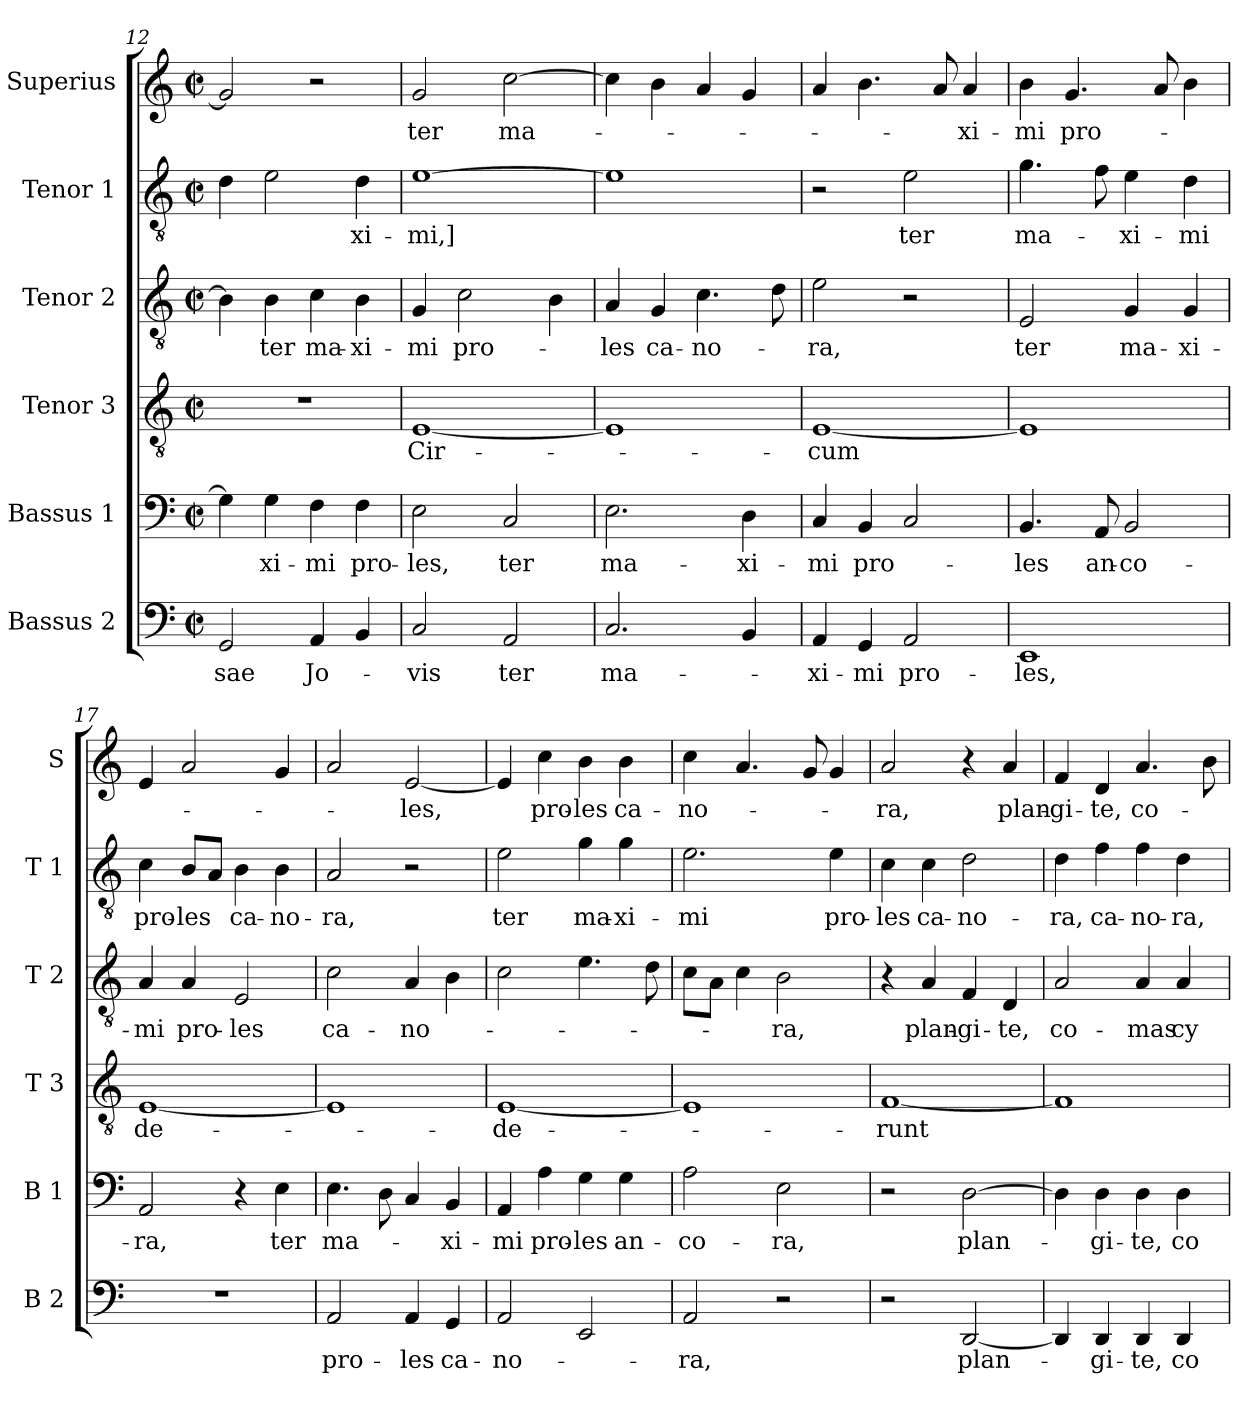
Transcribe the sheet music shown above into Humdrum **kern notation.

**kern	**text	**kern	**text	**kern	**text	**kern	**text	**kern	**text	**kern	**text
*part6	*part6	*part5	*part5	*part4	*part4	*part3	*part3	*part2	*part2	*part1	*part1
*staff6	*staff6	*staff5	*staff5	*staff4	*staff4	*staff3	*staff3	*staff2	*staff2	*staff1	*staff1
*I"Bassus 2	*	*I"Bassus 1	*	*I"Tenor 3	*	*I"Tenor 2	*	*I"Tenor 1	*	*I"Superius	*
*I'B 2	*	*I'B 1	*	*I'T 3	*	*I'T 2	*	*I'T 1	*	*I'S	*
*clefF4	*	*clefF4	*	*clefGv2	*	*clefGv2	*	*clefGv2	*	*clefG2	*
*k[]	*	*k[]	*	*k[]	*	*k[]	*	*k[]	*	*k[]	*
*C:	*	*C:	*	*C:	*	*C:	*	*C:	*	*C:	*
*M2/2	*	*M2/2	*	*M2/2	*	*M2/2	*	*M2/2	*	*M2/2	*
*met(c|)	*	*met(c|)	*	*met(c|)	*	*met(c|)	*	*met(c|)	*	*met(c|)	*
=12	=12	=12	=12	=12	=12	=12	=12	=12	=12	=12	=12
2GG/	-sae	4G\]	.	1r	.	4B\]	.	4d\	.	2g/]	.
.	.	4G\	-xi-	.	.	4B\	ter	2e\	.	.	.
4AA/	Jo-	4F\	-mi	.	.	4c\	ma-	.	.	2r	.
4BB/	.	4F\	pro-	.	.	4B\	-xi-	4d\	-xi-	.	.
!!LO:PB:g=z
=13	=13	=13	=13	=13	=13	=13	=13	=13	=13	=13	=13
2C/	-vis	2E\	-les,	[1E	Cir-	4G/	-mi	[1e	-mi,]	2g/	ter
.	.	.	.	.	.	2c\	pro-	.	.	.	.
2AA/	ter	2C/	ter	.	.	.	.	.	.	[2cc\	ma-
.	.	.	.	.	.	4B\	.	.	.	.	.
=14	=14	=14	=14	=14	=14	=14	=14	=14	=14	=14	=14
2.C/	ma-	2.E\	ma-	1E]	.	4A/	-les	1e]	.	4cc\]	.
.	.	.	.	.	.	4G/	ca-	.	.	4b\	.
.	.	.	.	.	.	4.c\	-no-	.	.	4a/	.
4BB/	.	4D\	-xi-	.	.	.	.	.	.	4g/	.
.	.	.	.	.	.	8d\	.	.	.	.	.
=15	=15	=15	=15	=15	=15	=15	=15	=15	=15	=15	=15
4AA/	-xi-	4C/	-mi	[1E	-cum	2e\	-ra,	2r	.	4a/	.
4GG/	-mi	4BB/	pro-	.	.	.	.	.	.	4.b\	.
2AA/	pro-	2C/	.	.	.	2r	.	2e\	ter	.	.
.	.	.	.	.	.	.	.	.	.	8a/	.
.	.	.	.	.	.	.	.	.	.	4a/	-xi-
=16	=16	=16	=16	=16	=16	=16	=16	=16	=16	=16	=16
1EE	-les,	4.BB/	-les	1E]	.	2E/	ter	4.g\	ma-	4b\	-mi
.	.	.	.	.	.	.	.	.	.	4.g/	pro-
.	.	8AA/	an-	.	.	.	.	8f\	.	.	.
.	.	2BB/	-co-	.	.	4G/	ma-	4e\	-xi-	.	.
.	.	.	.	.	.	.	.	.	.	8a/	.
.	.	.	.	.	.	4G/	-xi-	4d\	-mi	4b\	.
=17	=17	=17	=17	=17	=17	=17	=17	=17	=17	=17	=17
1r	.	2AA/	-ra,	[1E	de-	4A/	-mi	4c\	pro-	4e/	.
.	.	.	.	.	.	4A/	pro-	8B/L	-les	2a/	.
.	.	.	.	.	.	.	.	8A/J	.	.	.
.	.	4r	.	.	.	2E/	-les	4B\	ca-	.	.
.	.	4E\	ter	.	.	.	.	4B\	-no-	4g/	.
=18	=18	=18	=18	=18	=18	=18	=18	=18	=18	=18	=18
2AA/	pro-	4.E\	ma-	1E]	.	2c\	ca-	2A/	-ra,	2a/	.
.	.	8D\	.	.	.	.	.	.	.	.	.
4AA/	-les	4C/	.	.	.	4A/	-no-	2r	.	[2e/	-les,
4GG/	ca-	4BB/	-xi-	.	.	4B\	.	.	.	.	.
!!LO:LB:g=z
=19	=19	=19	=19	=19	=19	=19	=19	=19	=19	=19	=19
2AA/	-no-	4AA/	-mi	[1E	-de-	2c\	.	2e\	ter	4e/]	.
.	.	4A\	pro-	.	.	.	.	.	.	4cc\	pro-
2EE/	.	4G\	-les	.	.	4.e\	.	4g\	ma-	4b\	-les
.	.	4G\	an-	.	.	.	.	4g\	-xi-	4b\	ca-
.	.	.	.	.	.	8d\	.	.	.	.	.
=20	=20	=20	=20	=20	=20	=20	=20	=20	=20	=20	=20
2AA/	-ra,	2A\	-co-	1E]	.	8c\L	.	2.e\	-mi	4cc\	-no-
.	.	.	.	.	.	8A\J	.	.	.	.	.
.	.	.	.	.	.	4c\	.	.	.	4.a/	.
2r	.	2E\	-ra,	.	.	2B\	-ra,	.	.	.	.
.	.	.	.	.	.	.	.	.	.	8g/	.
.	.	.	.	.	.	.	.	4e\	pro-	4g/	.
=21	=21	=21	=21	=21	=21	=21	=21	=21	=21	=21	=21
2r	.	2r	.	[1F	-runt	4r	.	4c\	-les	2a/	-ra,
.	.	.	.	.	.	4A/	plan-	4c\	ca-	.	.
[2DD/	plan-	[2D\	plan-	.	.	4F/	-gi-	2d\	-no-	4r	.
.	.	.	.	.	.	4D/	-te,	.	.	4a/	plan-
=22	=22	=22	=22	=22	=22	=22	=22	=22	=22	=22	=22
4DD/]	.	4D\]	.	1F]	.	2A/	co-	4d\	-ra,	4f/	-gi-
4DD/	-gi-	4D\	-gi-	.	.	.	.	4f\	ca-	4d/	-te,
4DD/	-te,	4D\	-te,	.	.	4A/	-mas	4f\	-no-	4.a/	co-
4DD/	co-	4D\	co-	.	.	4A/	cy-	4d\	-ra,	.	.
.	.	.	.	.	.	.	.	.	.	8b\	.
=	=	=	=	=	=	=	=	=	=	=	=
*-	*-	*-	*-	*-	*-	*-	*-	*-	*-	*-	*-
